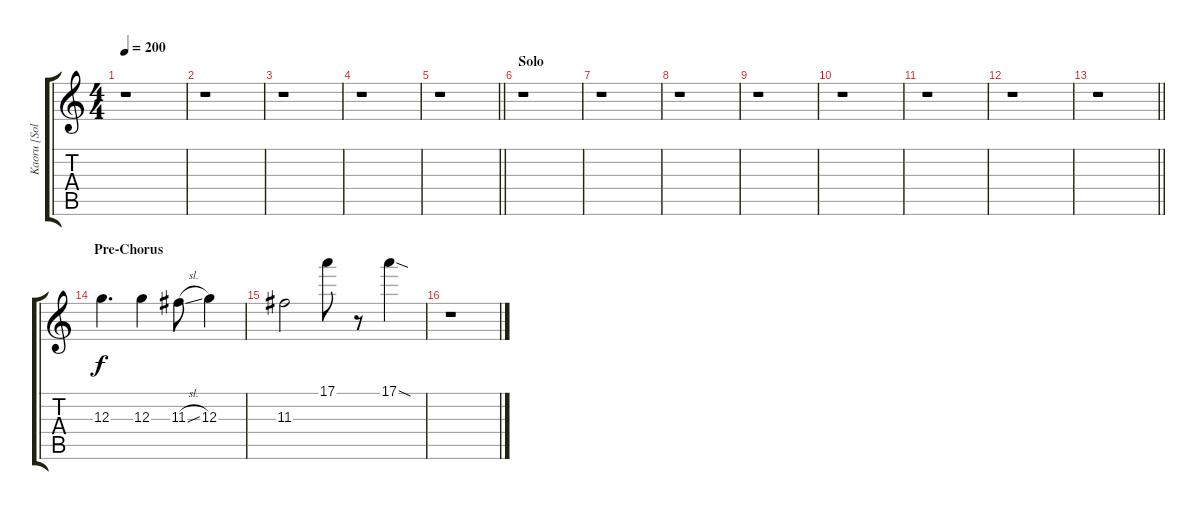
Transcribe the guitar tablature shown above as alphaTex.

\track ("Kaoru [Solo]" "Kaoru [Sol") {instrument distortionguitar}
\staff {score tabs}
\tuning (E4 B3 G3 D3 A2 E2) {hide}
\ts (4 4)
\tempo 200
\clef g2
\ks c
r.1{dy f} |
r.1 |
r.1 |
r.1 |
\barLineRight lightlight
r.1 |
\section ("" "Solo")
r.1 |
r.1 |
r.1 |
r.1 |
r.1 |
r.1 |
r.1 |
\barLineRight lightlight
r.1 |
\section ("" "Pre-Chorus")
12.3.4{d} 12.3.4 11.3{sl}.8 12.3.4 |
11.3.2 17.1.8 r.8 17.1{sod}.4 |
r.1
